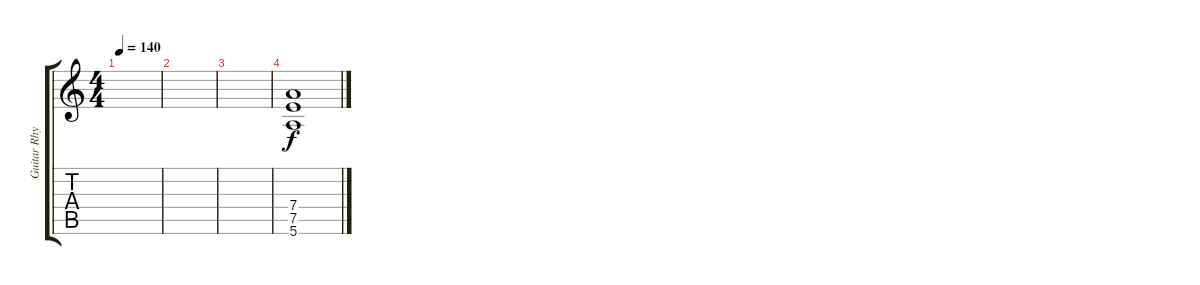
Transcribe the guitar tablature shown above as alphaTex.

\track ("Guitar Rhythm" "Guitar Rhy") {instrument distortionguitar}
\staff {score tabs}
\tuning (E4 B3 G3 D3 A2 E2) {hide}
\ts (4 4)
\tempo 140
\clef g2
\ks c
|
|
|
(7.4 7.5 5.6).1
